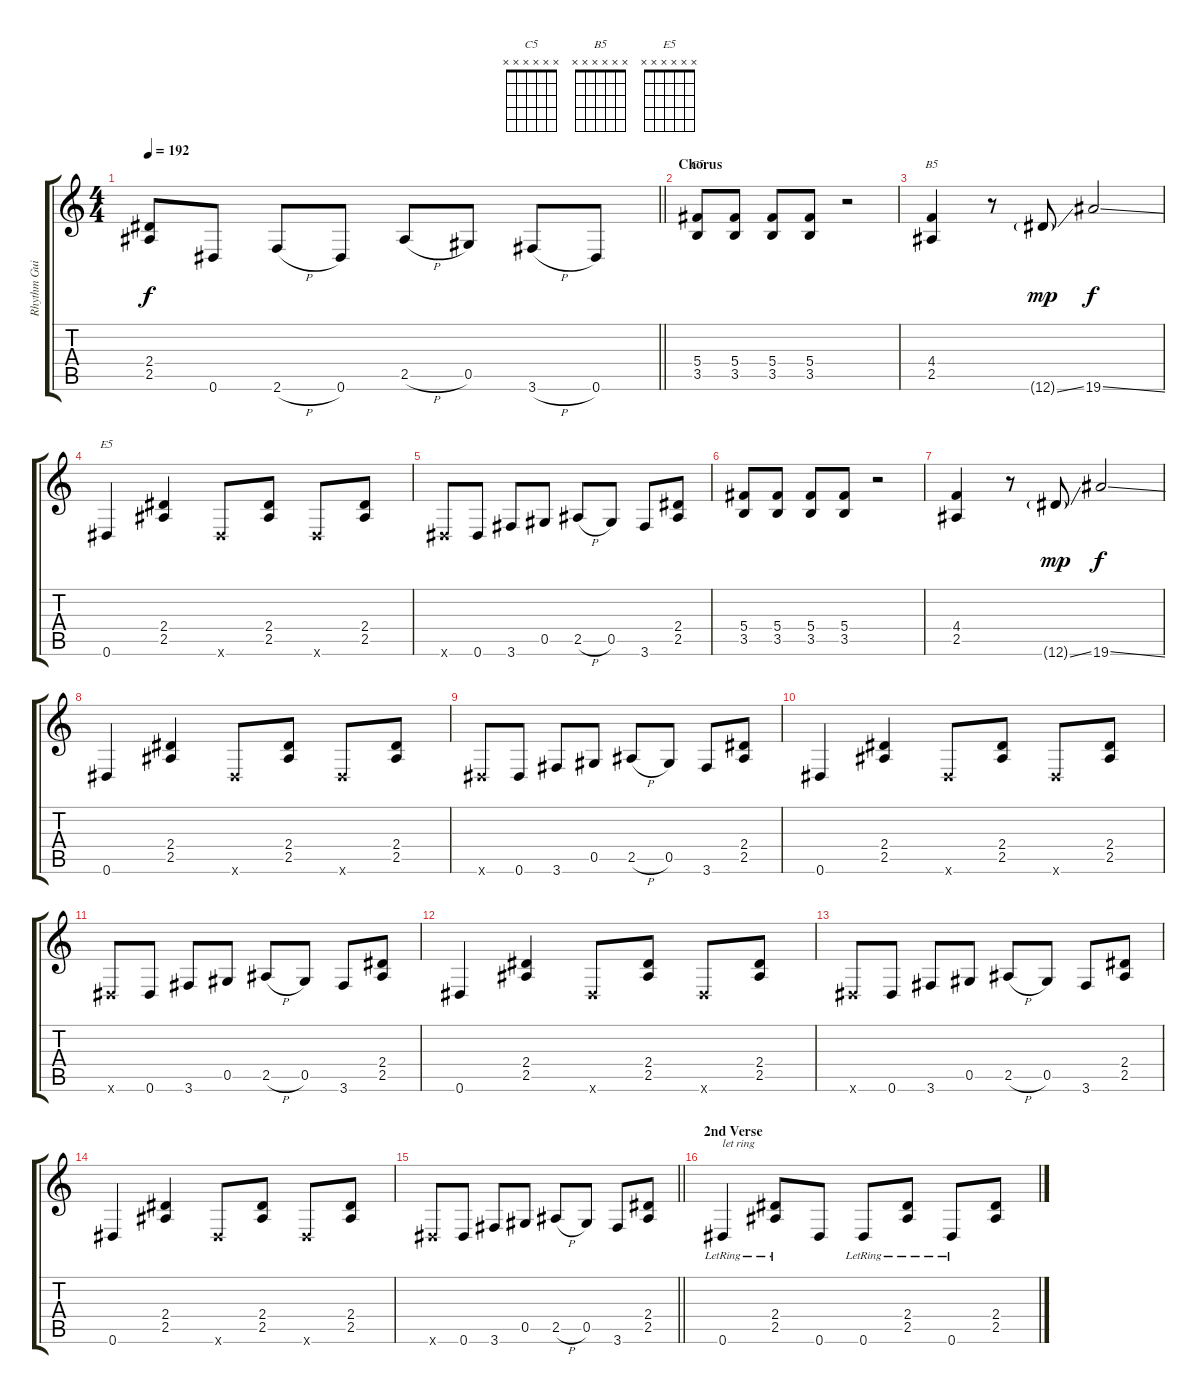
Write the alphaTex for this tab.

\track ("Rhythm Guitar (Slash)" "Rhythm Gui") {instrument overdrivenguitar}
\staff {score tabs}
\tuning (Eb4 Bb3 Gb3 Db3 Ab2 Eb2) {hide}
\chord ("C5" x x x x x x)
\chord ("B5" x x x x x x)
\chord ("E5" x x x x x x)
\ts (4 4)
\tempo 192
\clef g2
\barLineRight lightlight
\ks c
(2.4{t} 2.5{t}).8{dy f} 0.6.8 2.6{h}.8 0.6.8 2.5{h}.8 0.5.8 3.6{h}.8 0.6.8 |
\section ("" "Chorus")
(5.4 3.5).8{ch "C5"} (5.4 3.5).8 (5.4 3.5).8 (5.4 3.5).8 r.2 |
(4.4 2.5).4{ch "B5"} r.8 12.6{ss g}.8{dy mp} 19.6{ss}.2{dy f} |
0.6.4{ch "E5"} (2.4 2.5).4 0.6{x}.8 (2.4 2.5).8 0.6{x}.8 (2.4 2.5).8 |
0.6{x}.8 0.6.8 3.6.8 0.5.8 2.5{h}.8 0.5.8 3.6.8 (2.4 2.5).8 |
(5.4 3.5).8 (5.4 3.5).8 (5.4 3.5).8 (5.4 3.5).8 r.2 |
(4.4 2.5).4 r.8 12.6{ss g}.8{dy mp} 19.6{ss}.2{dy f} |
0.6.4 (2.4 2.5).4 0.6{x}.8 (2.4 2.5).8 0.6{x}.8 (2.4 2.5).8 |
0.6{x}.8 0.6.8 3.6.8 0.5.8 2.5{h}.8 0.5.8 3.6.8 (2.4 2.5).8 |
0.6.4 (2.4 2.5).4 0.6{x}.8 (2.4 2.5).8 0.6{x}.8 (2.4 2.5).8 |
0.6{x}.8 0.6.8 3.6.8 0.5.8 2.5{h}.8 0.5.8 3.6.8 (2.4 2.5).8 |
0.6.4 (2.4 2.5).4 0.6{x}.8 (2.4 2.5).8 0.6{x}.8 (2.4 2.5).8 |
0.6{x}.8 0.6.8 3.6.8 0.5.8 2.5{h}.8 0.5.8 3.6.8 (2.4 2.5).8 |
0.6.4 (2.4 2.5).4 0.6{x}.8 (2.4 2.5).8 0.6{x}.8 (2.4 2.5).8 |
\barLineRight lightlight
0.6{x}.8 0.6.8 3.6.8 0.5.8 2.5{h}.8 0.5.8 3.6.8 (2.4 2.5).8 |
\section ("" "2nd Verse")
0.6{lr}.4{txt "let ring"} (2.4{lr} 2.5{lr}).8 0.6.8 0.6{lr}.8 (2.4{lr} 2.5{lr}).8 0.6{lr}.8 (2.4 2.5).8
